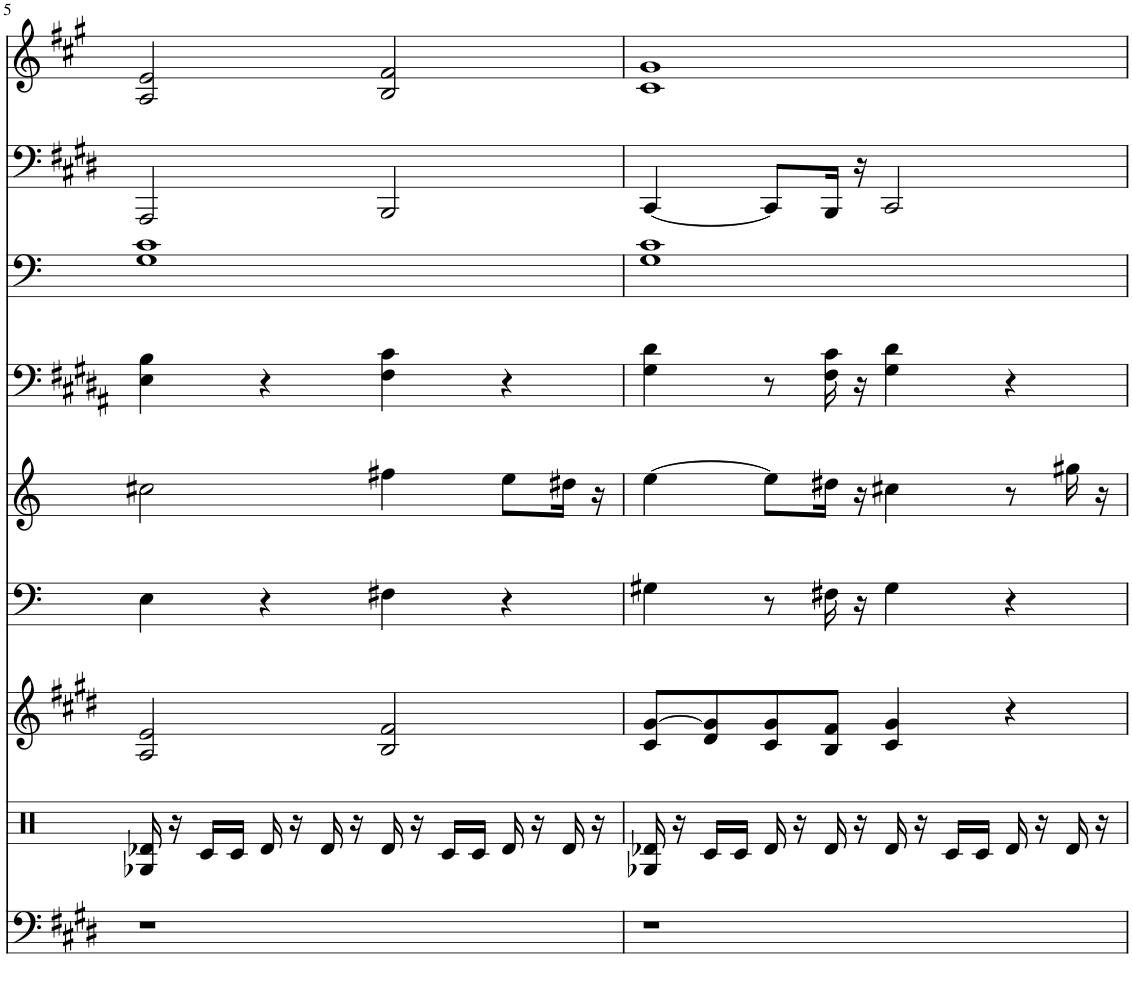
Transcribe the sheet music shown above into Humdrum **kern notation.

**kern	**kern	**kern	**kern	**kern	**kern	**kern	**kern	**kern
*part9	*part8	*part7	*part6	*part5	*part4	*part3	*part2	*part1
*staff9	*staff8	*staff7	*staff6	*staff5	*staff4	*staff3	*staff2	*staff1
*I"Track 9	*I"Track 8	*I"Track 7	*I"Track 7	*I"Track 6	*I"Track 5	*I"Track 3	*I"Track 2	*I"Track 1
!!LO:PB:g=z
*clefF4	*clefX	*clefG2	*clefF4	*clefG2	*clefF4	*clefF4	*clefF4	*clefG2
*	*	*	*	*Trd-7c-12	*Trd4c7	*	*	*
*k[f#c#g#d#]	*k[]	*k[f#c#g#d#]	*k[]	*k[]	*k[f#c#g#d#a#]	*k[]	*k[f#c#g#d#]	*k[f#c#g#]
*M4/4	*M4/4	*M4/4	*M4/4	*M4/4	*M4/4	*M4/4	*M4/4	*M4/4
=5	=5	=5	=5	=5	=5	=5	=5	=5
1r	16G-X/ 16d-X/	2A/ 2e/	4E\	2cc#X\	4E\ 4B\	1G 1c	2AAA/	2A/ 2e/
.	16r	.	.	.	.	.	.	.
.	16c/LL	.	.	.	.	.	.	.
.	16c/JJ	.	.	.	.	.	.	.
.	16d/	.	4r	.	4r	.	.	.
.	16r	.	.	.	.	.	.	.
.	16d/	.	.	.	.	.	.	.
.	16r	.	.	.	.	.	.	.
.	16d/	2B/ 2f#/	4F#X\	4ff#X\	4F#\ 4c#\	.	2BBB/	2B/ 2f#/
.	16r	.	.	.	.	.	.	.
.	16c/LL	.	.	.	.	.	.	.
.	16c/JJ	.	.	.	.	.	.	.
.	16d/	.	4r	8ee\L	4r	.	.	.
.	16r	.	.	.	.	.	.	.
.	16d/	.	.	16dd#X\Jk	.	.	.	.
.	16r	.	.	16r	.	.	.	.
=6	=6	=6	=6	=6	=6	=6	=6	=6
1r	16G-X/ 16d-X/	8c#/ [8g#/L	4G#X\	[4ee\	4G#\ 4d#\	1G 1c	[4CC#/	1c# 1g#
.	16r	.	.	.	.	.	.	.
.	16c/LL	8d#/ 8g#/]	.	.	.	.	.	.
.	16c/JJ	.	.	.	.	.	.	.
.	16d/	8c#/ 8g#/	8r	8ee\L]	8r	.	8CC#/L]	.
.	16r	.	.	.	.	.	.	.
.	16d/	8B/ 8f#/J	16F#X\	16dd#X\Jk	16F#\ 16c#\	.	16BBB/Jk	.
.	16r	.	16r	16r	16r	.	16r	.
.	16d/	4c#/ 4g#/	4G#\	4cc#X\	4G#\ 4d#\	.	2CC#/	.
.	16r	.	.	.	.	.	.	.
.	16c/LL	.	.	.	.	.	.	.
.	16c/JJ	.	.	.	.	.	.	.
.	16d/	4r	4r	8r	4r	.	.	.
.	16r	.	.	.	.	.	.	.
.	16d/	.	.	16gg#X\	.	.	.	.
.	16r	.	.	16r	.	.	.	.
=	=	=	=	=	=	=	=	=
*-	*-	*-	*-	*-	*-	*-	*-	*-
